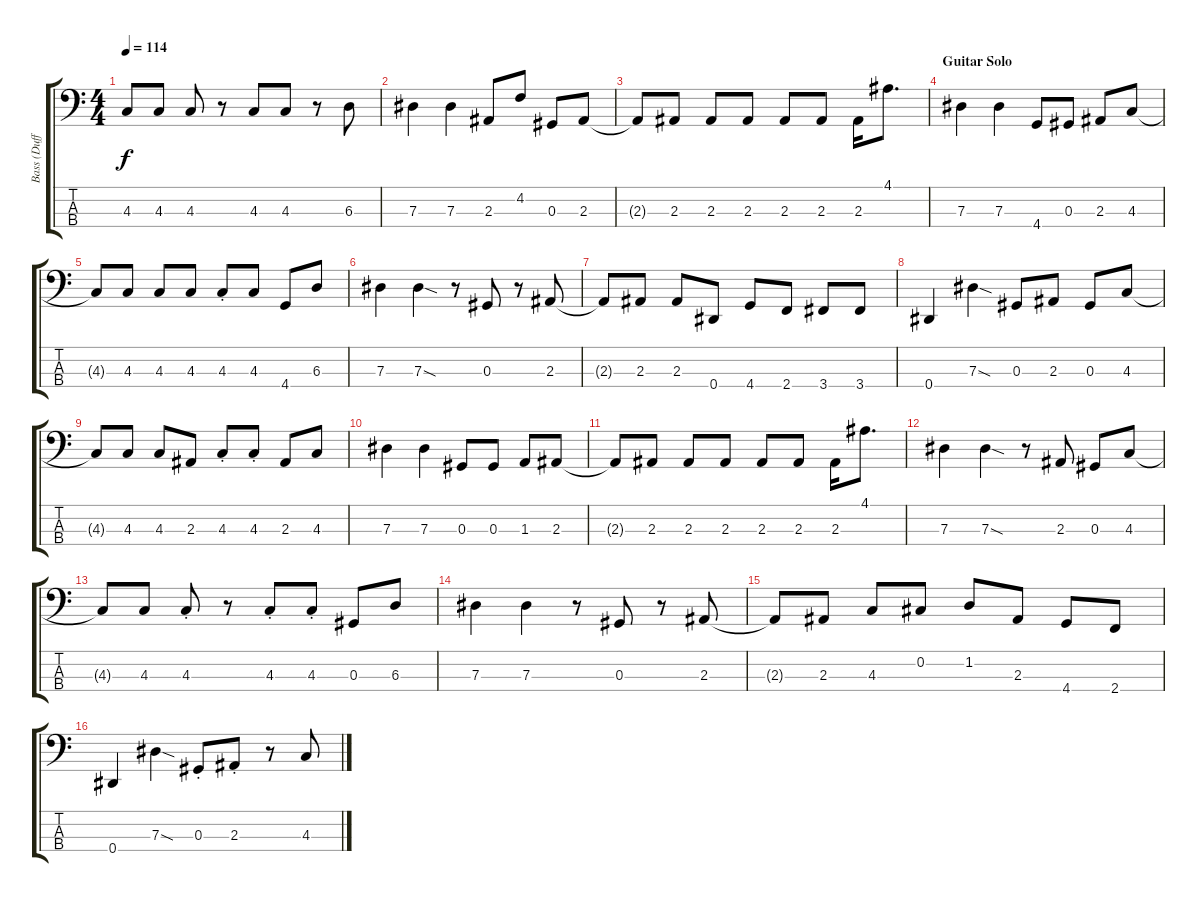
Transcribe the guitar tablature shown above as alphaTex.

\track ("Bass (Duff)" "Bass (Duff") {instrument electricbasspick}
\staff {score tabs}
\tuning (Gb2 Db2 Ab1 Eb1) {hide}
\ts (4 4)
\tempo 114
\clef f4
\ks c
4.3{t}.8{dy f} 4.3.8 4.3.8 r.8 4.3.8 4.3.8 r.8 6.3.8 |
7.3.4 7.3.4 2.3.8 4.2.8 0.3.8 2.3.8 |
2.3{t}.8 2.3.8 2.3.8 2.3.8 2.3.8 2.3.8 2.3.16 4.1.8{d} |
\section ("" "Guitar Solo")
7.3.4 7.3.4 4.4.8 0.3.8 2.3.8 4.3.8 |
4.3{t}.8 4.3.8 4.3.8 4.3.8 4.3{st}.8 4.3.8 4.4.8 6.3.8 |
7.3.4 7.3{sod}.4 r.8 0.3.8 r.8 2.3.8 |
2.3{t}.8 2.3.8 2.3.8 0.4.8 4.4.8 2.4.8 3.4.8 3.4.8 |
0.4.4 7.3{sod}.4 0.3.8 2.3.8 0.3.8 4.3.8 |
4.3{t}.8 4.3.8 4.3.8 2.3.8 4.3{st}.8 4.3{st}.8 2.3.8 4.3.8 |
7.3.4 7.3.4 0.3.8 0.3.8 1.3.8 2.3.8 |
2.3{t}.8 2.3.8 2.3.8 2.3.8 2.3.8 2.3.8 2.3.16 4.1.8{d} |
7.3.4 7.3{sod}.4 r.8 2.3.8 0.3.8 4.3.8 |
4.3{t}.8 4.3.8 4.3{st}.8 r.8 4.3{st}.8 4.3{st}.8 0.3.8 6.3.8 |
7.3.4 7.3.4 r.8 0.3.8 r.8 2.3.8 |
2.3{t}.8 2.3.8 4.3.8 0.2.8 1.2.8 2.3.8 4.4.8 2.4.8 |
0.4.4 7.3{sod}.4 0.3{st}.8 2.3{st}.8 r.8 4.3.8
